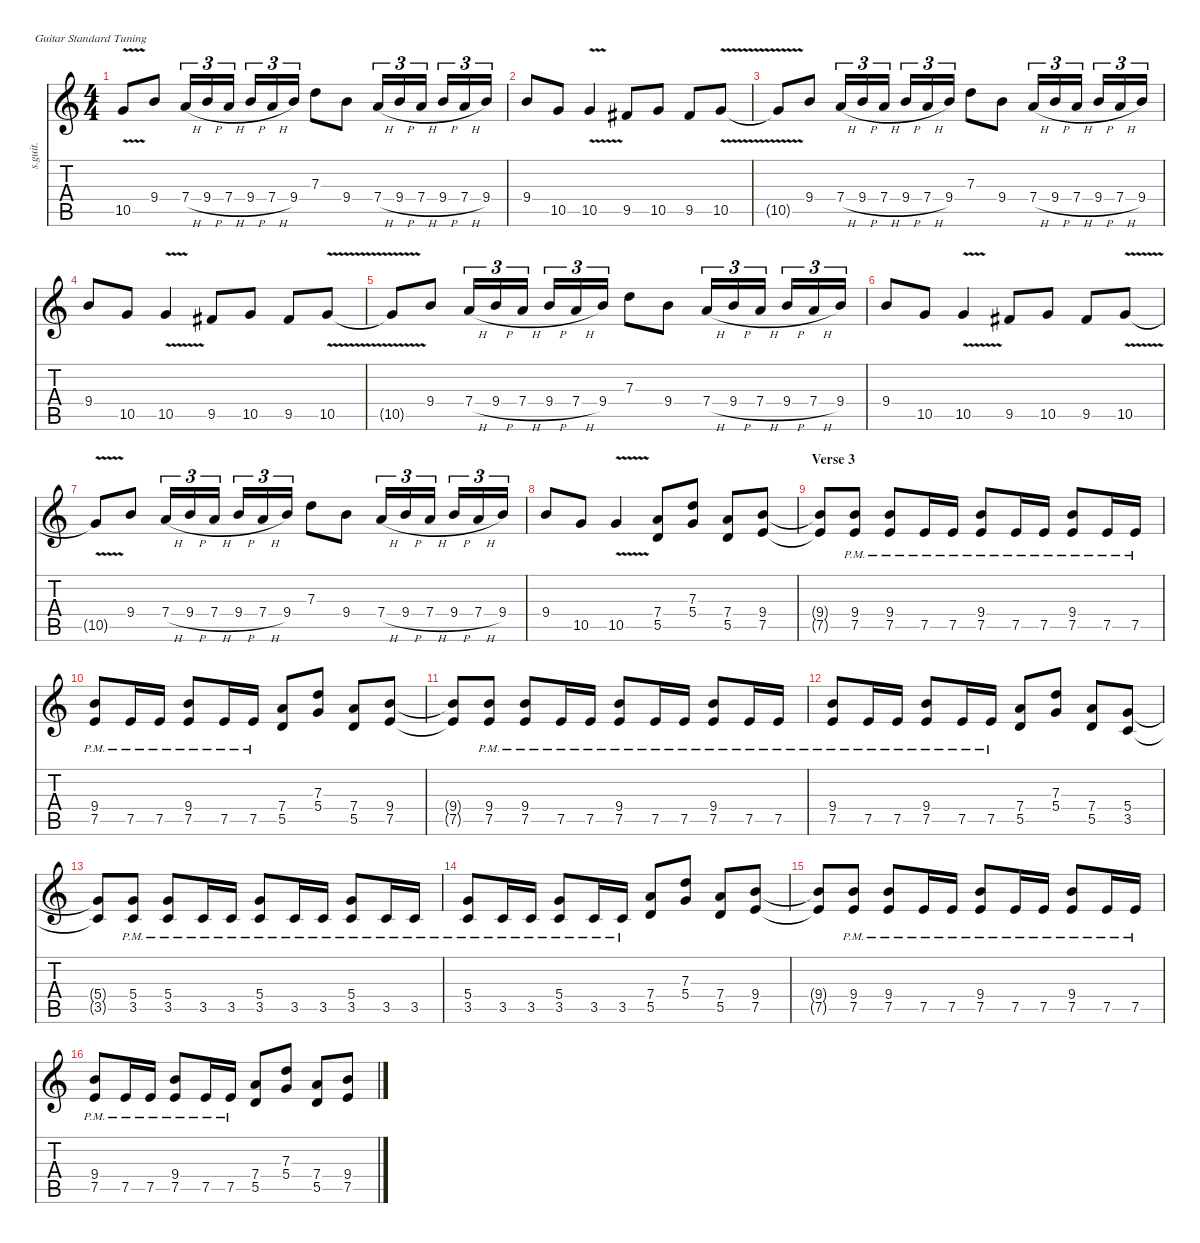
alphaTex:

\defaultSystemsLayout 4
\hideDynamics
\bracketExtendMode nobrackets
\track ("Adrian Smith" "s.guit.") {instrument distortionguitar}
\staff {score tabs}
\tuning (E4 B3 G3 D3 A2 E2)
\ts (4 4)
\tempo (162 hide)
\clef g2
\ks c
10.5{v t}.8{dy f} 9.4.8 7.4{h}.16{tu (3 2)} 9.4{h}.16{tu (3 2)} 7.4{h}.16{tu (3 2)} 9.4{h}.16{tu (3 2)} 7.4{h}.16{tu (3 2)} 9.4.16{tu (3 2)} 7.3.8 9.4.8 7.4{h}.16{tu (3 2)} 9.4{h}.16{tu (3 2)} 7.4{h}.16{tu (3 2)} 9.4{h}.16{tu (3 2)} 7.4{h}.16{tu (3 2)} 9.4.16{tu (3 2)} |
9.4.8 10.5.8 10.5{v}.4 9.5{acc #}.8 10.5.8 9.5{acc #}.8 10.5{v}.8 |
10.5{v t}.8 9.4.8 7.4{h}.16{tu (3 2)} 9.4{h}.16{tu (3 2)} 7.4{h}.16{tu (3 2)} 9.4{h}.16{tu (3 2)} 7.4{h}.16{tu (3 2)} 9.4.16{tu (3 2)} 7.3.8 9.4.8 7.4{h}.16{tu (3 2)} 9.4{h}.16{tu (3 2)} 7.4{h}.16{tu (3 2)} 9.4{h}.16{tu (3 2)} 7.4{h}.16{tu (3 2)} 9.4.16{tu (3 2)} |
9.4.8 10.5.8 10.5{v}.4 9.5{acc #}.8 10.5.8 9.5{acc #}.8 10.5{v}.8 |
10.5{v t}.8 9.4.8 7.4{h}.16{tu (3 2)} 9.4{h}.16{tu (3 2)} 7.4{h}.16{tu (3 2)} 9.4{h}.16{tu (3 2)} 7.4{h}.16{tu (3 2)} 9.4.16{tu (3 2)} 7.3.8 9.4.8 7.4{h}.16{tu (3 2)} 9.4{h}.16{tu (3 2)} 7.4{h}.16{tu (3 2)} 9.4{h}.16{tu (3 2)} 7.4{h}.16{tu (3 2)} 9.4.16{tu (3 2)} |
9.4.8 10.5.8 10.5{v}.4 9.5{acc #}.8 10.5.8 9.5{acc #}.8 10.5{v}.8 |
10.5{v t}.8 9.4.8 7.4{h}.16{tu (3 2)} 9.4{h}.16{tu (3 2)} 7.4{h}.16{tu (3 2)} 9.4{h}.16{tu (3 2)} 7.4{h}.16{tu (3 2)} 9.4.16{tu (3 2)} 7.3.8 9.4.8 7.4{h}.16{tu (3 2)} 9.4{h}.16{tu (3 2)} 7.4{h}.16{tu (3 2)} 9.4{h}.16{tu (3 2)} 7.4{h}.16{tu (3 2)} 9.4.16{tu (3 2)} |
9.4.8 10.5.8 10.5{v}.4 (7.4 5.5).8 (7.3 5.4).8 (7.4 5.5).8 (9.4 7.5).8 |
\section ("" "Verse 3")
(9.4{t} 7.5{t}).8 (9.4{pm} 7.5{pm}).8 (9.4{pm} 7.5{pm}).8 7.5{pm}.16 7.5{pm}.16 (9.4{pm} 7.5{pm}).8 7.5{pm}.16 7.5{pm}.16 (9.4{pm} 7.5{pm}).8 7.5{pm}.16 7.5{pm}.16 |
(9.4{pm} 7.5{pm}).8 7.5{pm}.16 7.5{pm}.16 (9.4{pm} 7.5{pm}).8 7.5{pm}.16 7.5{pm}.16 (7.4 5.5).8 (7.3 5.4).8 (7.4 5.5).8 (9.4 7.5).8 |
(9.4{t} 7.5{t}).8 (9.4{pm} 7.5{pm}).8 (9.4{pm} 7.5{pm}).8 7.5{pm}.16 7.5{pm}.16 (9.4{pm} 7.5{pm}).8 7.5{pm}.16 7.5{pm}.16 (9.4{pm} 7.5{pm}).8 7.5{pm}.16 7.5{pm}.16 |
(9.4{pm} 7.5{pm}).8 7.5{pm}.16 7.5{pm}.16 (9.4{pm} 7.5{pm}).8 7.5{pm}.16 7.5{pm}.16 (7.4 5.5).8 (7.3 5.4).8 (7.4 5.5).8 (5.4 3.5).8 |
(5.4{t} 3.5{t}).8 (5.4{pm} 3.5{pm}).8 (5.4{pm} 3.5{pm}).8 3.5{pm}.16 3.5{pm}.16 (5.4{pm} 3.5{pm}).8 3.5{pm}.16 3.5{pm}.16 (5.4{pm} 3.5{pm}).8 3.5{pm}.16 3.5{pm}.16 |
(5.4{pm} 3.5{pm}).8 3.5{pm}.16 3.5{pm}.16 (5.4{pm} 3.5{pm}).8 3.5{pm}.16 3.5{pm}.16 (7.4 5.5).8 (7.3 5.4).8 (7.4 5.5).8 (9.4 7.5).8 |
(9.4{t} 7.5{t}).8 (9.4{pm} 7.5{pm}).8 (9.4{pm} 7.5{pm}).8 7.5{pm}.16 7.5{pm}.16 (9.4{pm} 7.5{pm}).8 7.5{pm}.16 7.5{pm}.16 (9.4{pm} 7.5{pm}).8 7.5{pm}.16 7.5{pm}.16 |
(9.4{pm} 7.5{pm}).8 7.5{pm}.16 7.5{pm}.16 (9.4{pm} 7.5{pm}).8 7.5{pm}.16 7.5{pm}.16 (7.4 5.5).8 (7.3 5.4).8 (7.4 5.5).8 (9.4 7.5).8
